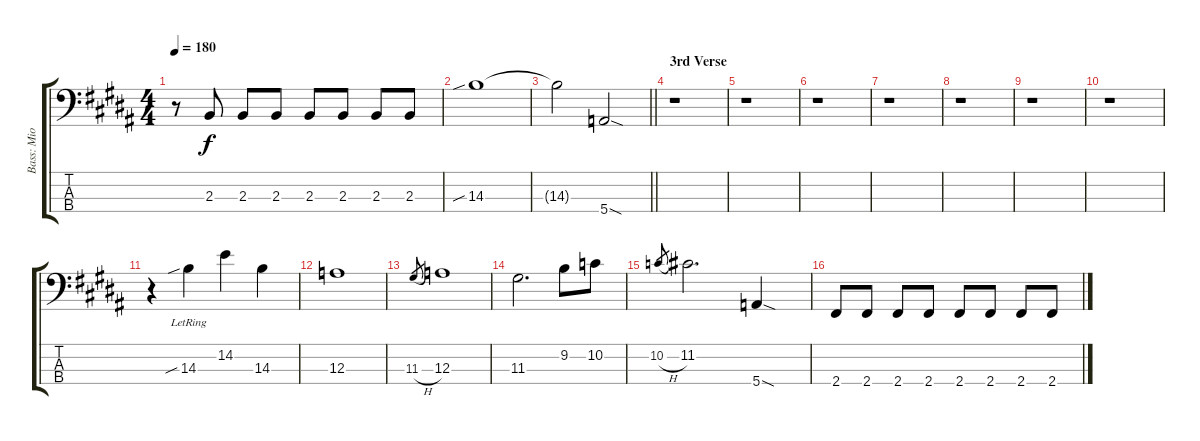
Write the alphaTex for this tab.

\track ("Bass: Mio " "Bass: Mio ") {instrument electricbassfinger}
\staff {score tabs}
\tuning (G2 D2 A1 E1) {hide}
\ts (4 4)
\tempo 180
\clef f4
\ks b
r.8{dy f} 2.3.8 2.3.8 2.3.8 2.3.8 2.3.8 2.3.8 2.3.8 |
14.3{sib}.1 |
\barLineRight lightlight
14.3{t}.2 5.4{sod}.2 |
\section ("" "3rd Verse")
r.1 |
r.1 |
r.1 |
r.1 |
r.1 |
r.1 |
r.1 |
r.4 14.3{sib lr}.4 14.2.4 14.3.4 |
12.3.1 |
11.3{h}.8{gr} 12.3.1 |
11.3.2{d} 9.2.8 10.2.8 |
10.2{h}.8{gr} 11.2.2{d} 5.4{sod}.4 |
2.4.8 2.4.8 2.4.8 2.4.8 2.4.8 2.4.8 2.4.8 2.4.8
